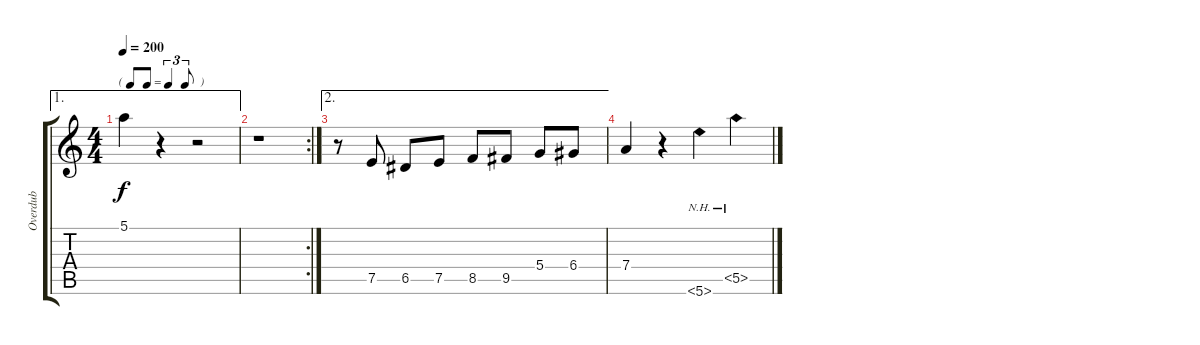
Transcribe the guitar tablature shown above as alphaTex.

\track ("Overdub" "Overdub") {instrument electricbasspick}
\staff {score tabs}
\tuning (E4 B3 G3 D3 A2 E2) {hide}
\ae 1
\ts (4 4)
\tf triplet8th
\tempo 200
\clef g2
\ks c
5.1{t}.4{dy f} r.4 r.2 |
\rc 2
r.1 |
\ae 2
r.8 7.5.8 6.5.8 7.5.8 8.5.8 9.5.8 5.4.8 6.4.8 |
7.4.4 r.4 5.6{nh}.4 5.5{nh}.4
